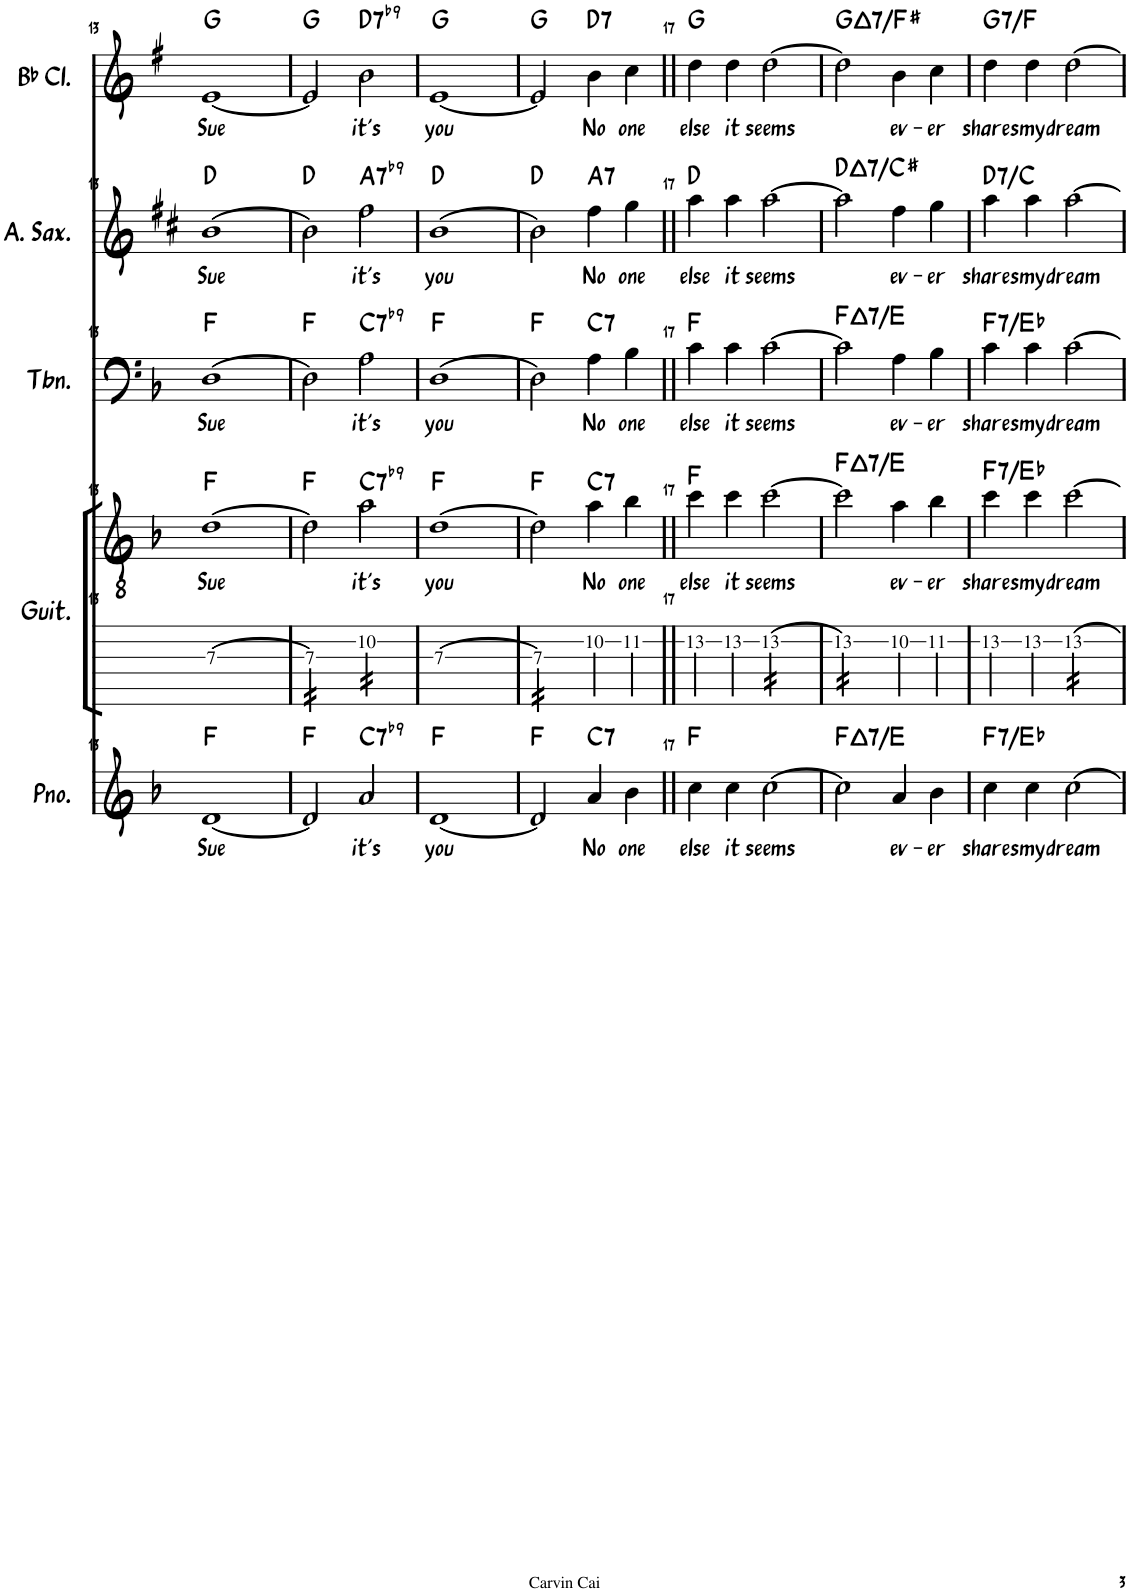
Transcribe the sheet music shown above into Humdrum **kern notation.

**kern	**text	**harte	**kern	**kern	**text	**harte	**kern	**text	**harte	**kern	**text	**harte	**kern	**text	**harte
*part5	*part5	*part5	*part4	*part4	*part4	*part4	*part3	*part3	*part3	*part2	*part2	*part2	*part1	*part1	*part1
*staff6	*staff6	*	*staff5	*staff4	*staff4	*	*staff3	*staff3	*	*staff2	*staff2	*	*staff1	*staff1	*
*I"钢琴	*	*	*I"原音吉他	*	*	*	*I"长号	*	*	*I"中音萨克斯	*	*	*I"降B调单簧管	*	*
!!LO:PB:g=z
*clefG2	*	*	*	*clefGv2	*	*	*clefF4	*	*	*clefG2	*	*	*clefG2	*	*
*	*	*	*	*	*	*	*	*	*	*Trd5c9	*	*	*Trd1c2	*	*
*k[b-]	*	*	*k[b-]	*k[b-]	*	*	*k[b-]	*	*	*k[f#c#]	*	*	*k[f#]	*	*
*M4/4	*	*	*M4/4	*M4/4	*	*	*M4/4	*	*	*M4/4	*	*	*M4/4	*	*
=13	=13	=13	=13	=13	=13	=13	=13	=13	=13	=13	=13	=13	=13	=13	=13
!	!LO:LY:b	!	!	!	!LO:LY:b	!	!	!LO:LY:b	!	!	!LO:LY:b	!	!	!LO:LY:b	!
[1d	Sue	F:maj	[1d	[1d	Sue	F:maj	[1D	Sue	F:maj	[1b	Sue	D:maj	[1e	Sue	G:maj
=14	=14	=14	=14	=14	=14	=14	=14	=14	=14	=14	=14	=14	=14	=14	=14
2d/]	.	F:maj	2d\]	2d\]	.	F:maj	2D\]	.	F:maj	2b\]	.	D:maj	2e/]	.	G:maj
!	!LO:LY:b	!LO:H:kt=7	!	!	!LO:LY:b	!LO:H:kt=7	!	!LO:LY:b	!LO:H:kt=7	!	!LO:LY:b	!LO:H:kt=7	!	!LO:LY:b	!LO:H:kt=7
2a/	it's	C:7(b9)	2a\	2a\	it's	C:7(b9)	2A\	it's	C:7(b9)	2ff#\	it's	A:7(b9)	2b\	it's	D:7(b9)
=15	=15	=15	=15	=15	=15	=15	=15	=15	=15	=15	=15	=15	=15	=15	=15
!	!LO:LY:b	!	!	!	!LO:LY:b	!	!	!LO:LY:b	!	!	!LO:LY:b	!	!	!LO:LY:b	!
[1d	you	F:maj	[1d	[1d	you	F:maj	[1D	you	F:maj	[1b	you	D:maj	[1en	you	G:maj
=16	=16	=16	=16	=16	=16	=16	=16	=16	=16	=16	=16	=16	=16	=16	=16
2d/]	.	F:maj	2d\]	2d\]	.	F:maj	2D\]	.	F:maj	2b\]	.	D:maj	2e/]	.	G:maj
!	!LO:LY:b	!LO:H:kt=7	!	!	!LO:LY:b	!LO:H:kt=7	!	!LO:LY:b	!LO:H:kt=7	!	!LO:LY:b	!LO:H:kt=7	!	!LO:LY:b	!LO:H:kt=7
4a/	No	C:7	4a\	4a\	No	C:7	4A\	No	C:7	4ff#\	No	A:7	4b\	No	D:7
!	!LO:LY:b	!	!	!	!LO:LY:b	!	!	!LO:LY:b	!	!	!LO:LY:b	!	!	!LO:LY:b	!
4b-\	one	.	4b-\	4b-\	one	.	4B-\	one	.	4gg\	one	.	4cc\	one	.
=17||	=17||	=17||	=17||	=17||	=17||	=17||	=17||	=17||	=17||	=17||	=17||	=17||	=17||	=17||	=17||
!	!LO:LY:b	!	!	!	!LO:LY:b	!	!	!LO:LY:b	!	!	!LO:LY:b	!	!	!LO:LY:b	!
4cc\	else	F:maj	4cc\	4cc\	else	F:maj	4c\	else	F:maj	4aa\	else	D:maj	4dd\	else	G:maj
!	!LO:LY:b	!	!	!	!LO:LY:b	!	!	!LO:LY:b	!	!	!LO:LY:b	!	!	!LO:LY:b	!
4cc\	it	.	4cc\	4cc\	it	.	4c\	it	.	4aa\	it	.	4dd\	it	.
!	!LO:LY:b	!	!	!	!LO:LY:b	!	!	!LO:LY:b	!	!	!LO:LY:b	!	!	!LO:LY:b	!
[2cc\	seems	.	[2cc\	[2cc\	seems	.	[2c\	seems	.	[2aa\	seems	.	[2dd\	seems	.
=18	=18	=18	=18	=18	=18	=18	=18	=18	=18	=18	=18	=18	=18	=18	=18
!	!	!LO:H:kt=7	!	!	!	!LO:H:kt=7	!	!	!LO:H:kt=7	!	!	!LO:H:kt=7	!	!	!LO:H:kt=7
2cc\]	.	F:maj7/7	2cc\]	2cc\]	.	F:maj7/7	2c\]	.	F:maj7/7	2aa\]	.	D:maj7/7	2dd\]	.	G:maj7/7
!	!LO:LY:b	!	!	!	!LO:LY:b	!	!	!LO:LY:b	!	!	!LO:LY:b	!	!	!LO:LY:b	!
4a/	ev-	.	4a\	4a\	ev-	.	4A\	ev-	.	4ff#\	ev-	.	4b\	ev-	.
!	!LO:LY:b	!	!	!	!LO:LY:b	!	!	!LO:LY:b	!	!	!LO:LY:b	!	!	!LO:LY:b	!
4b-\	-er	.	4b-\	4b-\	-er	.	4B-\	-er	.	4gg\	-er	.	4cc\	-er	.
=19	=19	=19	=19	=19	=19	=19	=19	=19	=19	=19	=19	=19	=19	=19	=19
!	!LO:LY:b	!LO:H:kt=7	!	!	!LO:LY:b	!LO:H:kt=7	!	!LO:LY:b	!LO:H:kt=7	!	!LO:LY:b	!LO:H:kt=7	!	!LO:LY:b	!LO:H:kt=7
4cc\	shares	F:7/b7	4cc\	4cc\	shares	F:7/b7	4c\	shares	F:7/b7	4aa\	shares	D:7/b7	4dd\	shares	G:7/b7
!	!LO:LY:b	!	!	!	!LO:LY:b	!	!	!LO:LY:b	!	!	!LO:LY:b	!	!	!LO:LY:b	!
4cc\	my	.	4cc\	4cc\	my	.	4c\	my	.	4aa\	my	.	4dd\	my	.
!	!LO:LY:b	!	!	!	!LO:LY:b	!	!	!LO:LY:b	!	!	!LO:LY:b	!	!	!LO:LY:b	!
[2cc\	dream	.	[2cc\	[2cc\	dream	.	[2c\	dream	.	[2aa\	dream	.	[2dd\	dream	.
=	=	=	=	=	=	=	=	=	=	=	=	=	=	=	=
*-	*-	*-	*-	*-	*-	*-	*-	*-	*-	*-	*-	*-	*-	*-	*-
